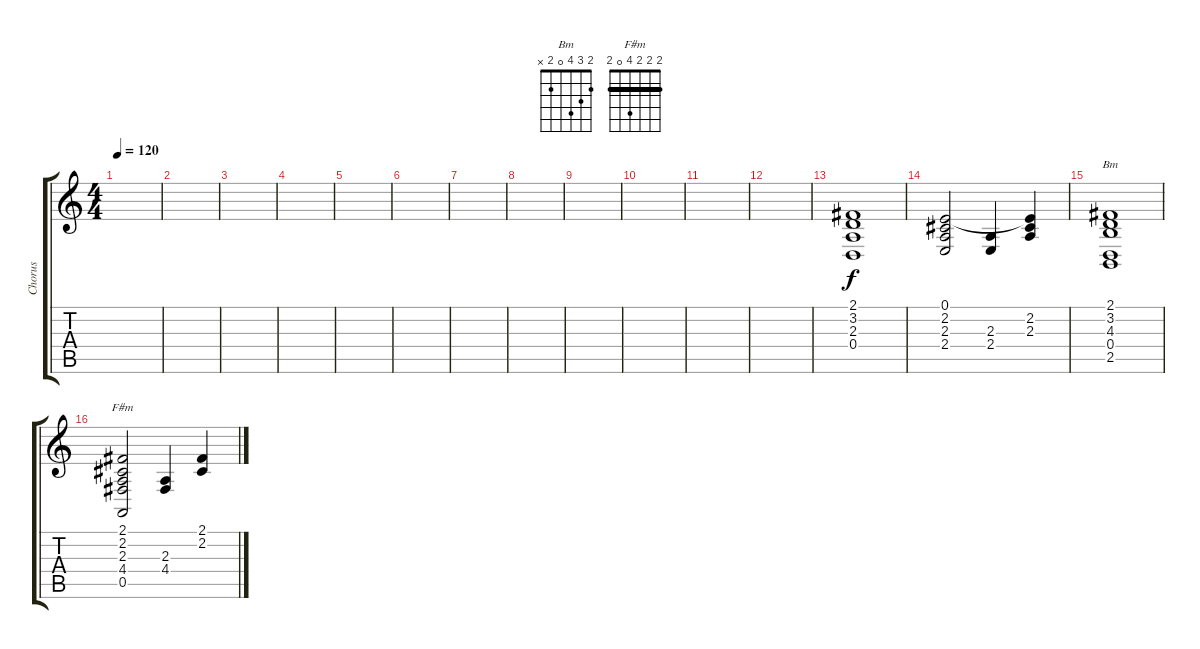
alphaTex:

\track ("Chorus" "Chorus") {instrument choiraahs}
\staff {score tabs}
\tuning (E4 B3 G3 D3 A2 E2) {hide}
\chord ("Bm" 2 3 4 0 2 x)
\chord ("F#m" 2 2 2 4 0 2) {barre 2}
\ts (4 4)
\tempo 120
\clef g2
\ks c
|
|
|
|
|
|
|
|
|
|
|
|
(2.1 3.2 2.3 0.4).1 |
(0.1 2.2 2.3 2.4).2 (2.3 2.4).4 (0.1{t} 2.2 2.3).4 |
(2.1 3.2 4.3 0.4 2.5).1{ch "Bm"} |
(2.1 2.2 2.3 4.4 0.5).2{ch "F#m"} (2.3 4.4).4 (2.1 2.2).4
